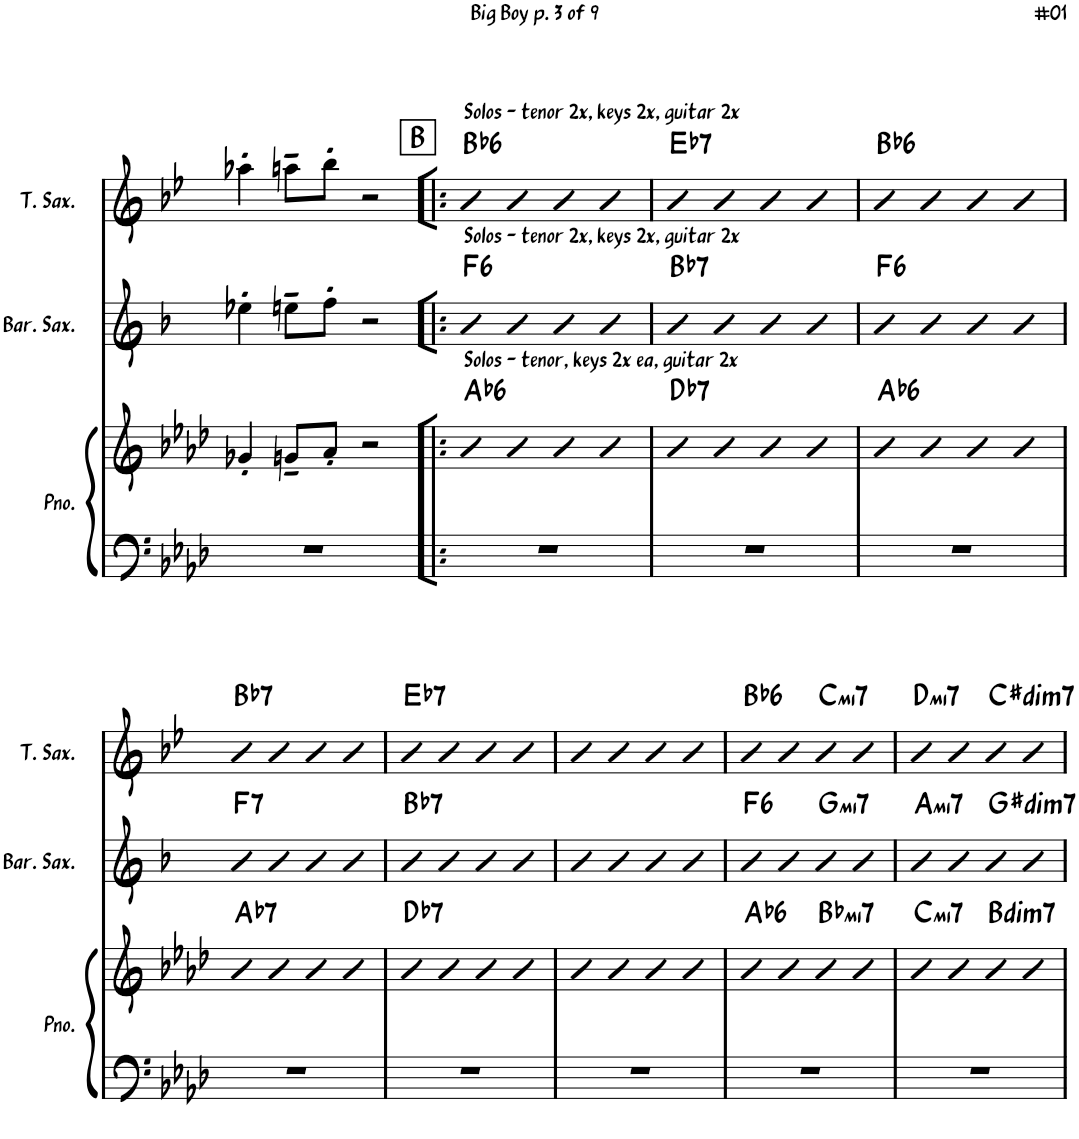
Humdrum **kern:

**kern	**kern	**harte	**kern	**harte	**kern	**harte
*part3	*part3	*part3	*part2	*part2	*part1	*part1
*staff4	*staff3	*	*staff2	*	*staff1	*
*I"Piano	*	*	*I"Baritone Saxophone	*	*I"Tenor Saxophone	*
*I'Pno.	*	*	*I'Bar. Sax.	*	*I'T. Sax.	*
!!LO:PB:g=z
*clefF4	*clefG2	*	*clefG2	*	*clefG2	*
*	*	*	*Trd12c21	*	*Trd8c14	*
*k[b-e-a-d-]	*k[b-e-a-d-]	*	*k[b-]	*	*k[b-e-]	*
*M4/4	*M4/4	*	*M4/4	*	*M4/4	*
=16	=16	=16	=16	=16	=16	=16
1r	4g-X'/	.	4ee-X'\	.	4aa-X'\	.
.	8gn~/L	.	8een~\L	.	8aan~\L	.
.	8a-'/J	.	8ff'\J	.	8bb-'\J	.
.	2r	.	2r	.	2r	.
!!LO:REH:place=s1:a:B:rj:fs=14:t=B
=17!|:	=17!|:	=17!|:	=17!|:	=17!|:	=17!|:	=17!|:
!	!	!	!	!	!LO:TX:a:t=Solos - tenor 2x, keys 2x, guitar 2x	!
!	!	!	!LO:TX:a:t=Solos - tenor 2x, keys 2x, guitar 2x	!	!	!
!	!LO:TX:a:t=Solos - tenor, keys 2x ea, guitar 2x	!LO:H:kt=6	!	!LO:H:kt=6	!	!LO:H:kt=6
1r	4b-	Ab:maj6	4ggg	F:maj6	4ccc	Bb:maj6
.	4b-	.	4ggg	.	4ccc	.
.	4b-	.	4ggg	.	4ccc	.
.	4b-	.	4ggg	.	4ccc	.
=18	=18	=18	=18	=18	=18	=18
!	!	!LO:H:kt=7	!	!LO:H:kt=7	!	!LO:H:kt=7
1r	4b-	Db:7	4ggg	Bb:7	4ccc	Eb:7
.	4b-	.	4ggg	.	4ccc	.
.	4b-	.	4ggg	.	4ccc	.
.	4b-	.	4ggg	.	4ccc	.
=19	=19	=19	=19	=19	=19	=19
!	!	!LO:H:kt=6	!	!LO:H:kt=6	!	!LO:H:kt=6
1r	4b-	Ab:maj6	4ggg	F:maj6	4ccc	Bb:maj6
.	4b-	.	4ggg	.	4ccc	.
.	4b-	.	4ggg	.	4ccc	.
.	4b-	.	4ggg	.	4ccc	.
!!LO:LB:g=z
=20	=20	=20	=20	=20	=20	=20
!	!	!LO:H:kt=7	!	!LO:H:kt=7	!	!LO:H:kt=7
1r	4b-	Ab:7	4ggg	F:7	4ccc	Bb:7
.	4b-	.	4ggg	.	4ccc	.
.	4b-	.	4ggg	.	4ccc	.
.	4b-	.	4ggg	.	4ccc	.
=21	=21	=21	=21	=21	=21	=21
!	!	!LO:H:kt=7	!	!LO:H:kt=7	!	!LO:H:kt=7
1r	4b-	Db:7	4ggg	Bb:7	4ccc	Eb:7
.	4b-	.	4ggg	.	4ccc	.
.	4b-	.	4ggg	.	4ccc	.
.	4b-	.	4ggg	.	4ccc	.
=22	=22	=22	=22	=22	=22	=22
1r	4b-	.	4ggg	.	4ccc	.
.	4b-	.	4ggg	.	4ccc	.
.	4b-	.	4ggg	.	4ccc	.
.	4b-	.	4ggg	.	4ccc	.
=23	=23	=23	=23	=23	=23	=23
!	!	!LO:H:kt=6	!	!LO:H:kt=6	!	!LO:H:kt=6
1r	4b-	Ab:maj6	4ggg	F:maj6	4ccc	Bb:maj6
.	4b-	.	4ggg	.	4ccc	.
!	!	!LO:H:kt=mi7	!	!LO:H:kt=mi7	!	!LO:H:kt=mi7
.	4b-	Bb:min7	4ggg	G:min7	4ccc	C:min7
.	4b-	.	4ggg	.	4ccc	.
=24	=24	=24	=24	=24	=24	=24
!	!	!LO:H:kt=mi7	!	!LO:H:kt=mi7	!	!LO:H:kt=mi7
1r	4b-	C:min7	4ggg	A:min7	4ccc	D:min7
.	4b-	.	4ggg	.	4ccc	.
!	!	!LO:H:kt=dim7	!	!LO:H:kt=dim7	!	!LO:H:kt=dim7
.	4b-	B:dim7	4ggg	G#:dim7	4ccc	C#:dim7
.	4b-	.	4ggg	.	4ccc	.
=	=	=	=	=	=	=
*-	*-	*-	*-	*-	*-	*-
